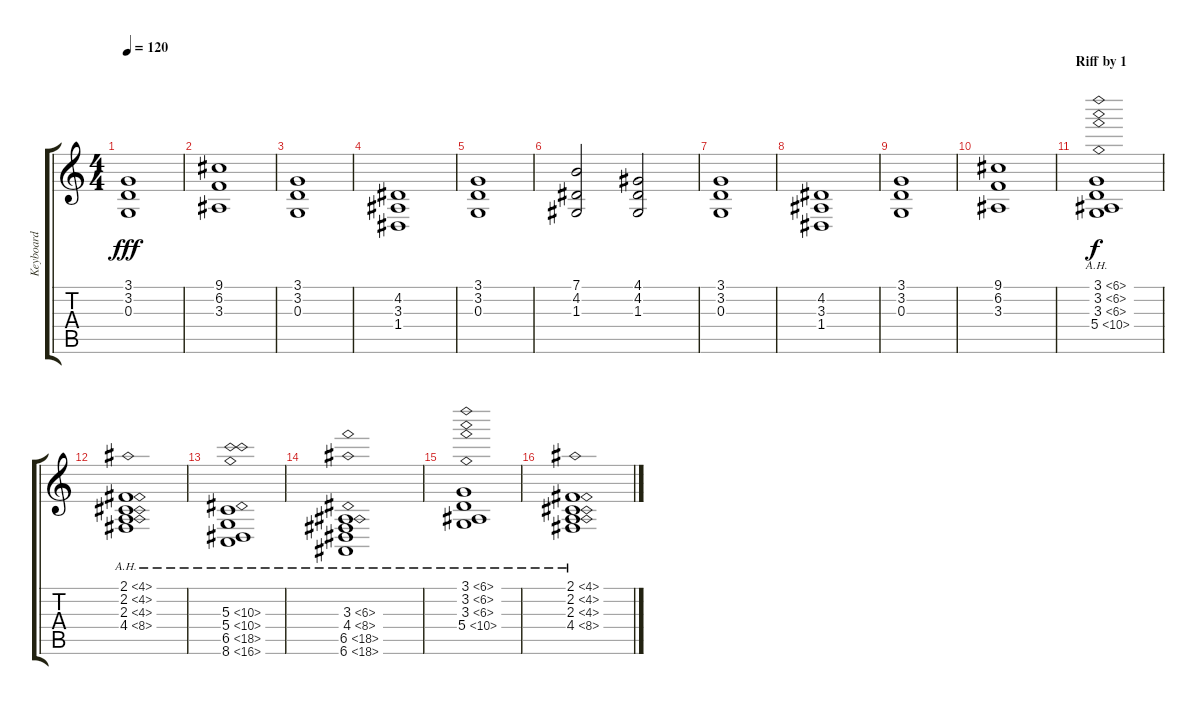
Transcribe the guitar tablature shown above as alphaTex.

\track ("Keyboard" "Keyboard") {instrument choiraahs}
\staff {score tabs}
\tuning (E4 B3 G3 D3 A2 E2) {hide}
\ts (4 4)
\tempo 120
\clef g2
\ks c
(3.1 3.2 0.3).1{dy fff} |
(9.1 6.2 3.3).1 |
(3.1 3.2 0.3).1 |
(4.2 3.3 1.4).1 |
(3.1 3.2 0.3).1 |
(7.1 4.2 1.3).2 (4.1 4.2 1.3).2 |
(3.1 3.2 0.3).1 |
(4.2 3.3 1.4).1 |
(3.1 3.2 0.3).1 |
(9.1 6.2 3.3).1 |
\section ("" "Riff by 1")
(3.1{ah 3} 3.2{ah 3} 3.3{ah 3} 5.4{ah 5}).1{dy f instrument stringensemble1} |
(2.1{ah 2} 2.2{ah 2} 2.3{ah 2} 4.4{ah 4}).1 |
(5.3{ah 5} 5.4{ah 5} 6.5{ah 12} 8.6{ah 8}).1 |
(3.3{ah 3} 4.4{ah 4} 6.5{ah 12} 6.6{ah 12}).1 |
(3.1{ah 3} 3.2{ah 3} 3.3{ah 3} 5.4{ah 5}).1{instrument stringensemble1} |
(2.1{ah 2} 2.2{ah 2} 2.3{ah 2} 4.4{ah 4}).1
